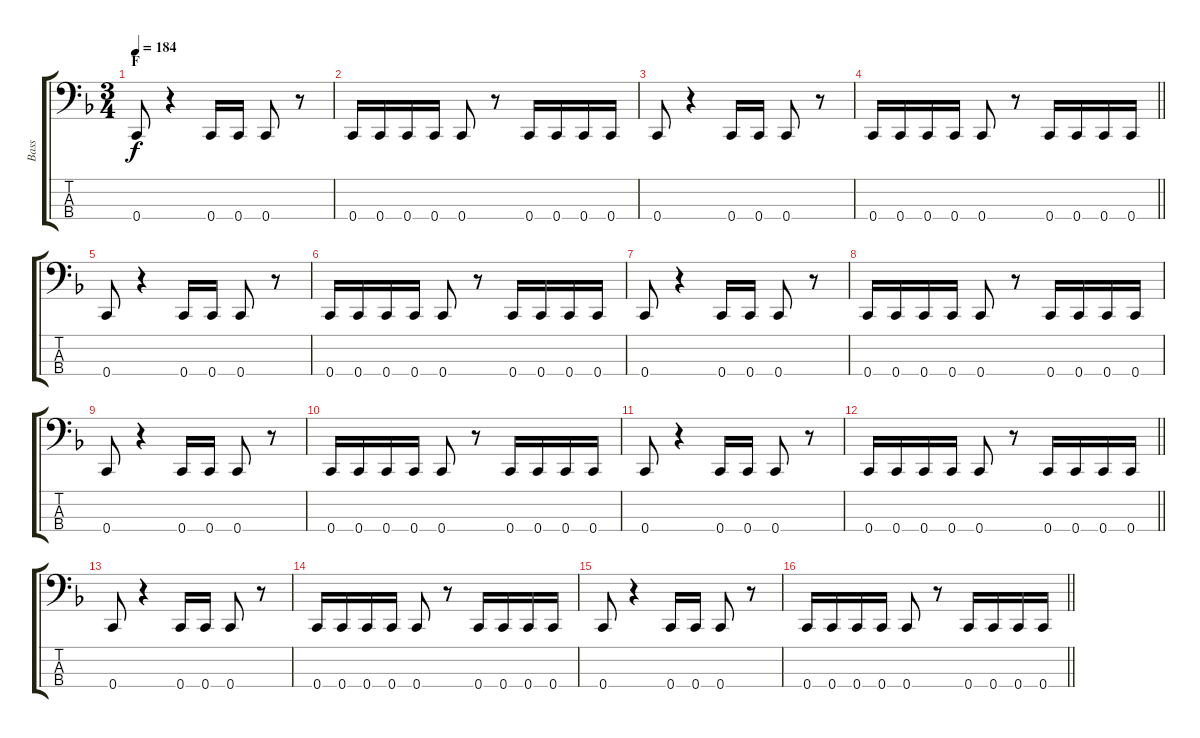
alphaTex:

\track ("Bass" "Bass") {instrument electricbasspick}
\staff {score tabs}
\tuning (F2 C2 G1 C1) {hide}
\ts (3 4)
\section ("" "F")
\tempo 184
\clef f4
\ks f
0.4.8{dy f} r.4 0.4.16 0.4.16 0.4.8 r.8 |
0.4.16 0.4.16 0.4.16 0.4.16 0.4.8 r.8 0.4.16 0.4.16 0.4.16 0.4.16 |
0.4.8 r.4 0.4.16 0.4.16 0.4.8 r.8 |
\barLineRight lightlight
0.4.16 0.4.16 0.4.16 0.4.16 0.4.8 r.8 0.4.16 0.4.16 0.4.16 0.4.16 |
0.4.8 r.4 0.4.16 0.4.16 0.4.8 r.8 |
0.4.16 0.4.16 0.4.16 0.4.16 0.4.8 r.8 0.4.16 0.4.16 0.4.16 0.4.16 |
0.4.8 r.4 0.4.16 0.4.16 0.4.8 r.8 |
0.4.16 0.4.16 0.4.16 0.4.16 0.4.8 r.8 0.4.16 0.4.16 0.4.16 0.4.16 |
0.4.8 r.4 0.4.16 0.4.16 0.4.8 r.8 |
0.4.16 0.4.16 0.4.16 0.4.16 0.4.8 r.8 0.4.16 0.4.16 0.4.16 0.4.16 |
0.4.8 r.4 0.4.16 0.4.16 0.4.8 r.8 |
\barLineRight lightlight
0.4.16 0.4.16 0.4.16 0.4.16 0.4.8 r.8 0.4.16 0.4.16 0.4.16 0.4.16 |
0.4.8 r.4 0.4.16 0.4.16 0.4.8 r.8 |
0.4.16 0.4.16 0.4.16 0.4.16 0.4.8 r.8 0.4.16 0.4.16 0.4.16 0.4.16 |
0.4.8 r.4 0.4.16 0.4.16 0.4.8 r.8 |
\barLineRight lightlight
0.4.16 0.4.16 0.4.16 0.4.16 0.4.8 r.8 0.4.16 0.4.16 0.4.16 0.4.16
